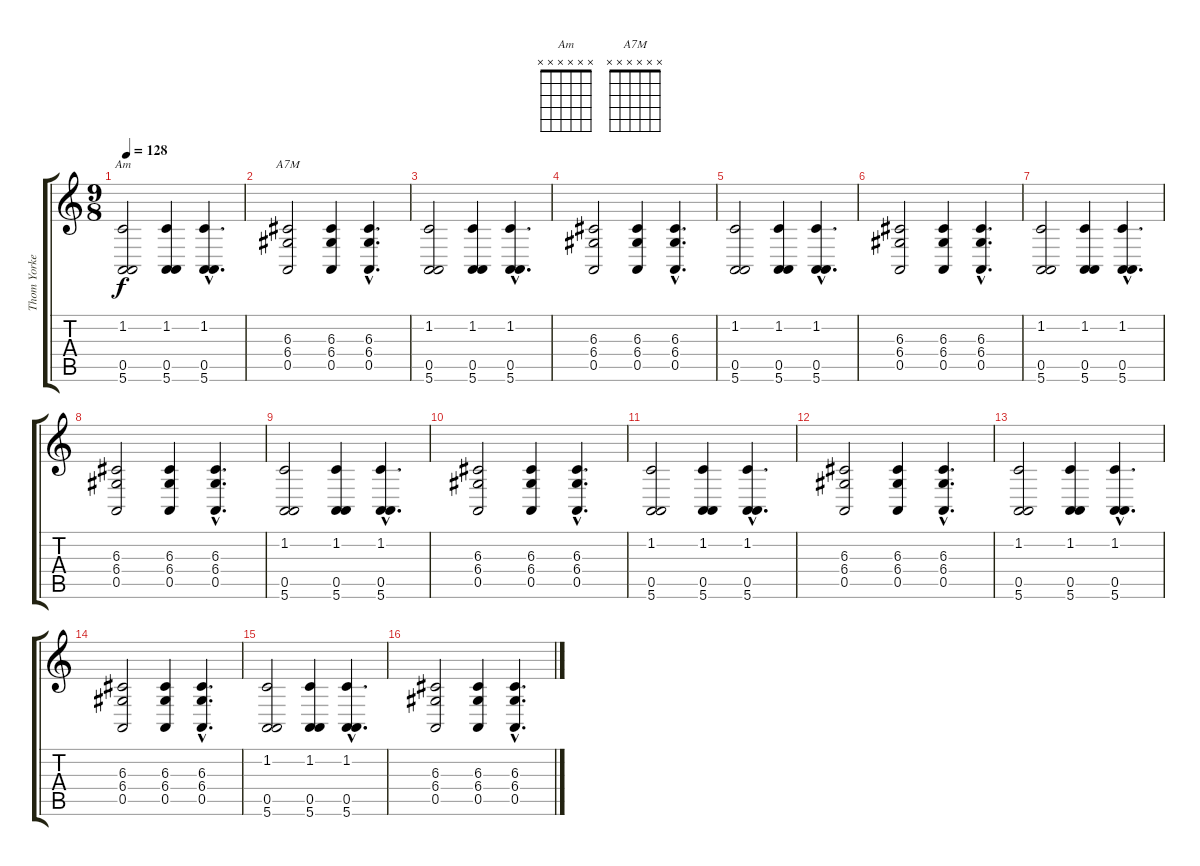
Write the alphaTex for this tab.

\track ("Thom Yorke - Rhodes Piano" "Thom Yorke") {instrument electricpiano1}
\staff {score tabs}
\tuning (E4 B3 G3 D3 A2 E2) {hide}
\chord ("Am" x x x x x x) {firstfret 0}
\chord ("A7M" x x x x x x) {firstfret 0}
\ts (9 8)
\tempo 128
\clef g2
\ks c
(1.2 0.5 5.6).2{ch "Am" dy f} (1.2 0.5 5.6).4 (1.2{hac} 0.5{hac} 5.6{hac}).4{d} |
(6.3 6.4 0.5).2{ch "A7M"} (6.3 6.4 0.5).4 (6.3{hac} 6.4{hac} 0.5{hac}).4{d} |
(1.2 0.5 5.6).2 (1.2 0.5 5.6).4 (1.2{hac} 0.5{hac} 5.6{hac}).4{d} |
(6.3 6.4 0.5).2 (6.3 6.4 0.5).4 (6.3{hac} 6.4{hac} 0.5{hac}).4{d} |
(1.2 0.5 5.6).2 (1.2 0.5 5.6).4 (1.2{hac} 0.5{hac} 5.6{hac}).4{d} |
(6.3 6.4 0.5).2 (6.3 6.4 0.5).4 (6.3{hac} 6.4{hac} 0.5{hac}).4{d} |
(1.2 0.5 5.6).2 (1.2 0.5 5.6).4 (1.2{hac} 0.5{hac} 5.6{hac}).4{d} |
(6.3 6.4 0.5).2 (6.3 6.4 0.5).4 (6.3{hac} 6.4{hac} 0.5{hac}).4{d} |
(1.2 0.5 5.6).2 (1.2 0.5 5.6).4 (1.2{hac} 0.5{hac} 5.6{hac}).4{d} |
(6.3 6.4 0.5).2 (6.3 6.4 0.5).4 (6.3{hac} 6.4{hac} 0.5{hac}).4{d} |
(1.2 0.5 5.6).2 (1.2 0.5 5.6).4 (1.2{hac} 0.5{hac} 5.6{hac}).4{d} |
(6.3 6.4 0.5).2 (6.3 6.4 0.5).4 (6.3{hac} 6.4{hac} 0.5{hac}).4{d} |
(1.2 0.5 5.6).2 (1.2 0.5 5.6).4 (1.2{hac} 0.5{hac} 5.6{hac}).4{d} |
(6.3 6.4 0.5).2 (6.3 6.4 0.5).4 (6.3{hac} 6.4{hac} 0.5{hac}).4{d} |
(1.2 0.5 5.6).2 (1.2 0.5 5.6).4 (1.2{hac} 0.5{hac} 5.6{hac}).4{d} |
(6.3 6.4 0.5).2 (6.3 6.4 0.5).4 (6.3{hac} 6.4{hac} 0.5{hac}).4{d}
